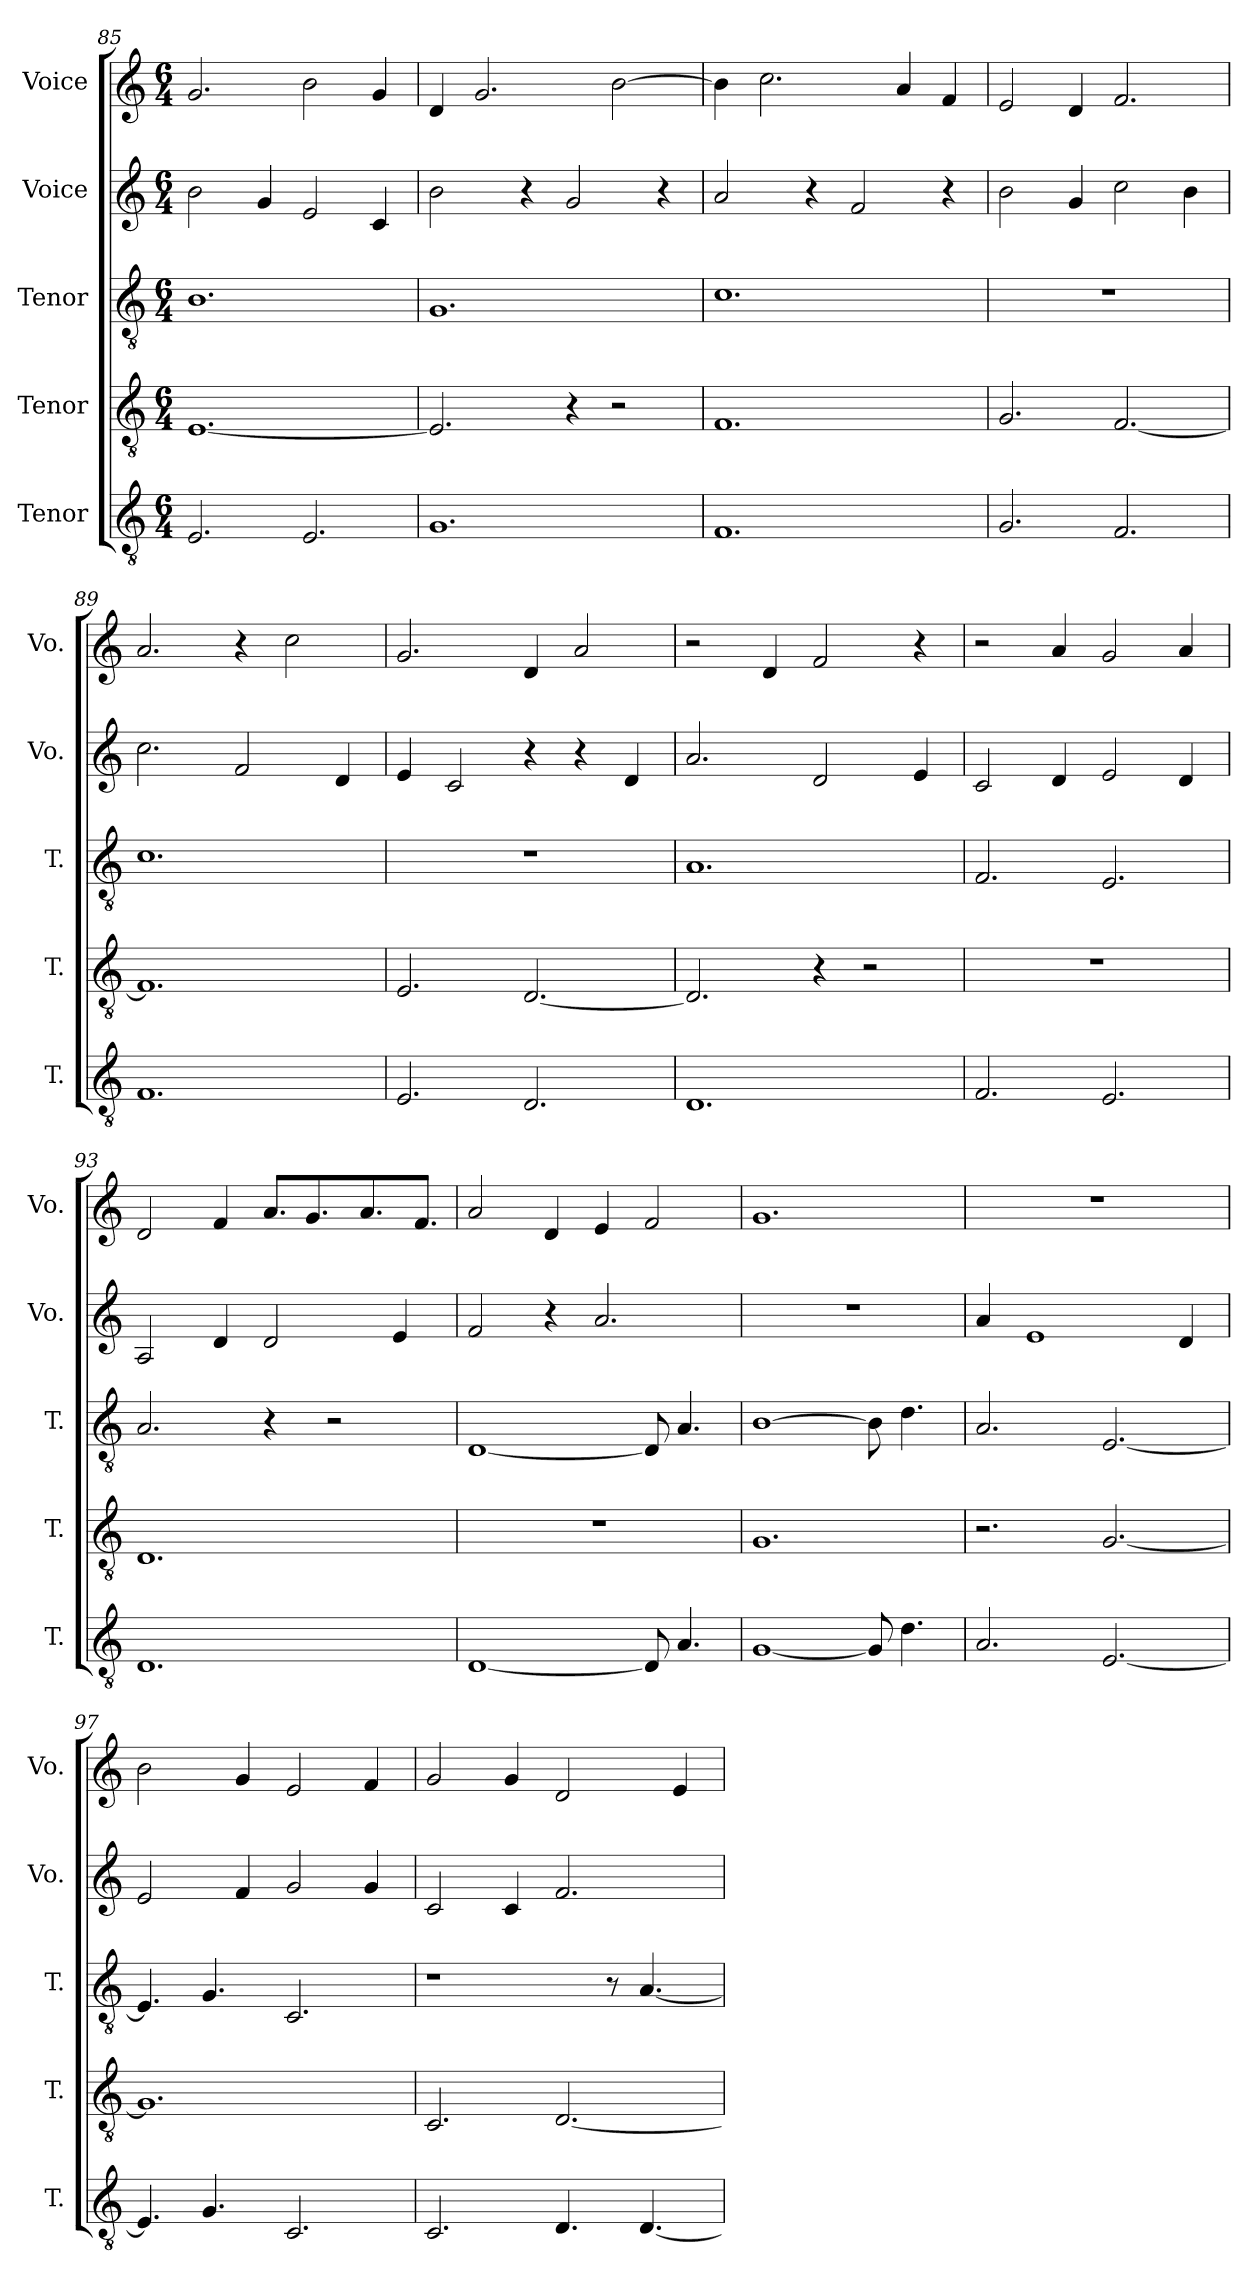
**kern	**kern	**kern	**kern	**kern
*part5	*part4	*part3	*part2	*part1
*staff5	*staff4	*staff3	*staff2	*staff1
*I"Tenor	*I"Tenor	*I"Tenor	*I"Voice	*I"Voice
*I'T.	*I'T.	*I'T.	*I'Vo.	*I'Vo.
*clefGv2	*clefGv2	*clefGv2	*clefG2	*clefG2
*k[]	*k[]	*k[]	*k[]	*k[]
*M6/4	*M6/4	*M6/4	*M6/4	*M6/4
=85	=85	=85	=85	=85
2.E/	[1.E	1.B	2b\	2.g/
.	.	.	4g/	.
2.E/	.	.	2e/	2b\
.	.	.	4c/	4g/
=86	=86	=86	=86	=86
1.G	2.E/]	1.G	2b\	4d/
.	.	.	.	2.g/
.	.	.	4r	.
.	4r	.	2g/	.
.	2r	.	.	[2b\
.	.	.	4r	.
=87	=87	=87	=87	=87
1.F	1.F	1.c	2a/	4b\]
.	.	.	.	2.cc\
.	.	.	4r	.
.	.	.	2f/	.
.	.	.	.	4a/
.	.	.	4r	4f/
!!LO:LB:g=z
=88	=88	=88	=88	=88
2.G/	2.G/	1.r	2b\	2e/
.	.	.	4g/	4d/
2.F/	[2.F/	.	2cc\	2.f/
.	.	.	4b\	.
=89	=89	=89	=89	=89
1.F	1.F]	1.c	2.cc\	2.a/
.	.	.	2f/	4r
.	.	.	.	2cc\
.	.	.	4d/	.
=90	=90	=90	=90	=90
2.E/	2.E/	1.r	4e/	2.g/
.	.	.	2c/	.
2.D/	[2.D/	.	4r	4d/
.	.	.	4r	2a/
.	.	.	4d/	.
=91	=91	=91	=91	=91
1.D	2.D/]	1.A	2.a/	2r
.	.	.	.	4d/
.	4r	.	2d/	2f/
.	2r	.	.	.
.	.	.	4e/	4r
=92	=92	=92	=92	=92
2.F/	1.r	2.F/	2c/	2r
.	.	.	4d/	4a/
2.E/	.	2.E/	2e/	2g/
.	.	.	4d/	4a/
=93	=93	=93	=93	=93
1.D	1.D	2.A/	2A/	2d/
.	.	.	4d/	4f/
.	.	4r	2d/	8.a/L
.	.	.	.	8.g/
.	.	2r	.	.
.	.	.	.	8.a/
.	.	.	4e/	.
.	.	.	.	8.f/J
=94	=94	=94	=94	=94
[1D	1.r	[1D	2f/	2a/
.	.	.	4r	4d/
.	.	.	2.a/	4e/
8D/]	.	8D/]	.	2f/
4.A/	.	4.A/	.	.
!!LO:PB:g=z
=95	=95	=95	=95	=95
[1G	1.G	[1B	1.r	1.g
8G/]	.	8B\]	.	.
4.d\	.	4.d\	.	.
=96	=96	=96	=96	=96
2.A/	2.r	2.A/	4a/	1.r
.	.	.	1e	.
[2.E/	[2.G/	[2.E/	.	.
.	.	.	4d/	.
=97	=97	=97	=97	=97
4.E/]	1.G]	4.E/]	2e/	2b\
4.G/	.	4.G/	.	.
.	.	.	4f/	4g/
2.C/	.	2.C/	2g/	2e/
.	.	.	4g/	4f/
=98	=98	=98	=98	=98
2.C/	2.C/	1r	2c/	2g/
.	.	.	4c/	4g/
4.D/	[2.D/	.	2.f/	2d/
.	.	8r	.	.
[4.D/	.	[4.A/	.	.
.	.	.	.	4e/
=	=	=	=	=
*-	*-	*-	*-	*-
